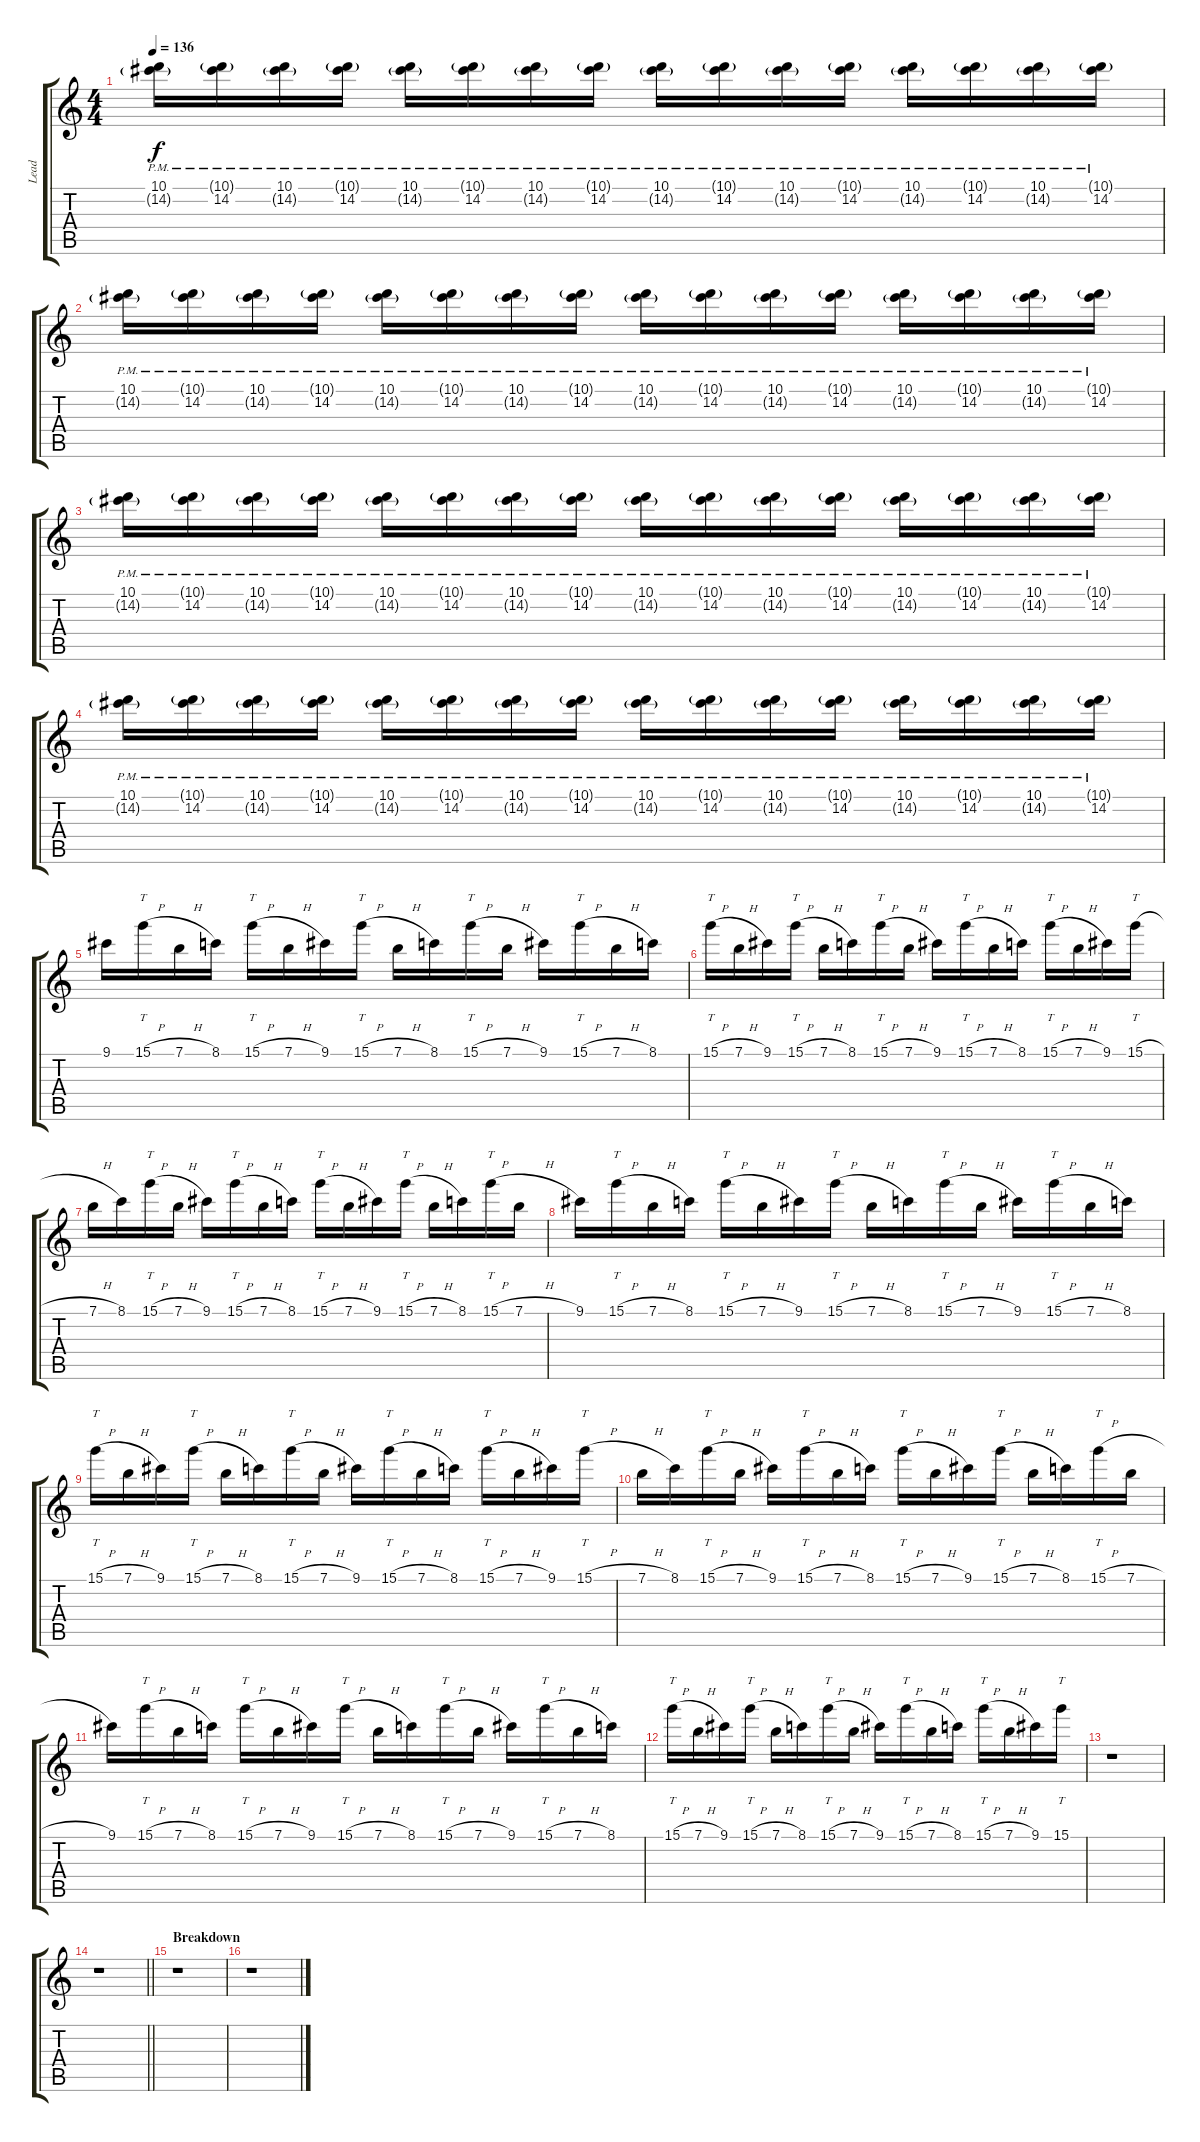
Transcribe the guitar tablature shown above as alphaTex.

\track ("Lead" "Lead") {instrument distortionguitar}
\staff {score tabs}
\tuning (E4 B3 G3 D3 A2 E2) {hide}
\ts (4 4)
\tempo 136
\clef g2
\ks c
(10.1{pm} 14.2{g pm}).16{dy f} (10.1{g pm} 14.2{pm}).16 (10.1{pm} 14.2{g pm}).16 (10.1{g pm} 14.2{pm}).16 (10.1{pm} 14.2{g pm}).16 (10.1{g pm} 14.2{pm}).16 (10.1{pm} 14.2{g pm}).16 (10.1{g pm} 14.2{pm}).16 (10.1{pm} 14.2{g pm}).16 (10.1{g pm} 14.2{pm}).16 (10.1{pm} 14.2{g pm}).16 (10.1{g pm} 14.2{pm}).16 (10.1{pm} 14.2{g pm}).16 (10.1{g pm} 14.2{pm}).16 (10.1{pm} 14.2{g pm}).16 (10.1{g pm} 14.2{pm}).16 |
(10.1{pm} 14.2{g pm}).16 (10.1{g pm} 14.2{pm}).16 (10.1{pm} 14.2{g pm}).16 (10.1{g pm} 14.2{pm}).16 (10.1{pm} 14.2{g pm}).16 (10.1{g pm} 14.2{pm}).16 (10.1{pm} 14.2{g pm}).16 (10.1{g pm} 14.2{pm}).16 (10.1{pm} 14.2{g pm}).16 (10.1{g pm} 14.2{pm}).16 (10.1{pm} 14.2{g pm}).16 (10.1{g pm} 14.2{pm}).16 (10.1{pm} 14.2{g pm}).16 (10.1{g pm} 14.2{pm}).16 (10.1{pm} 14.2{g pm}).16 (10.1{g pm} 14.2{pm}).16 |
(10.1{pm} 14.2{g pm}).16 (10.1{g pm} 14.2{pm}).16 (10.1{pm} 14.2{g pm}).16 (10.1{g pm} 14.2{pm}).16 (10.1{pm} 14.2{g pm}).16 (10.1{g pm} 14.2{pm}).16 (10.1{pm} 14.2{g pm}).16 (10.1{g pm} 14.2{pm}).16 (10.1{pm} 14.2{g pm}).16 (10.1{g pm} 14.2{pm}).16 (10.1{pm} 14.2{g pm}).16 (10.1{g pm} 14.2{pm}).16 (10.1{pm} 14.2{g pm}).16 (10.1{g pm} 14.2{pm}).16 (10.1{pm} 14.2{g pm}).16 (10.1{g pm} 14.2{pm}).16 |
(10.1{pm} 14.2{g pm}).16 (10.1{g pm} 14.2{pm}).16 (10.1{pm} 14.2{g pm}).16 (10.1{g pm} 14.2{pm}).16 (10.1{pm} 14.2{g pm}).16 (10.1{g pm} 14.2{pm}).16 (10.1{pm} 14.2{g pm}).16 (10.1{g pm} 14.2{pm}).16 (10.1{pm} 14.2{g pm}).16 (10.1{g pm} 14.2{pm}).16 (10.1{pm} 14.2{g pm}).16 (10.1{g pm} 14.2{pm}).16 (10.1{pm} 14.2{g pm}).16 (10.1{g pm} 14.2{pm}).16 (10.1{pm} 14.2{g pm}).16 (10.1{g pm} 14.2{pm}).16 |
9.1.16 15.1{h}.16{tt} 7.1{h}.16 8.1.16 15.1{h}.16{tt} 7.1{h}.16 9.1.16 15.1{h}.16{tt} 7.1{h}.16 8.1.16 15.1{h}.16{tt} 7.1{h}.16 9.1.16 15.1{h}.16{tt} 7.1{h}.16 8.1.16 |
15.1{h}.16{tt} 7.1{h}.16 9.1.16 15.1{h}.16{tt} 7.1{h}.16 8.1.16 15.1{h}.16{tt} 7.1{h}.16 9.1.16 15.1{h}.16{tt} 7.1{h}.16 8.1.16 15.1{h}.16{tt} 7.1{h}.16 9.1.16 15.1{h}.16{tt} |
7.1{h}.16 8.1.16 15.1{h}.16{tt} 7.1{h}.16 9.1.16 15.1{h}.16{tt} 7.1{h}.16 8.1.16 15.1{h}.16{tt} 7.1{h}.16 9.1.16 15.1{h}.16{tt} 7.1{h}.16 8.1.16 15.1{h}.16{tt} 7.1{h}.16 |
9.1.16 15.1{h}.16{tt} 7.1{h}.16 8.1.16 15.1{h}.16{tt} 7.1{h}.16 9.1.16 15.1{h}.16{tt} 7.1{h}.16 8.1.16 15.1{h}.16{tt} 7.1{h}.16 9.1.16 15.1{h}.16{tt} 7.1{h}.16 8.1.16 |
15.1{h}.16{tt} 7.1{h}.16 9.1.16 15.1{h}.16{tt} 7.1{h}.16 8.1.16 15.1{h}.16{tt} 7.1{h}.16 9.1.16 15.1{h}.16{tt} 7.1{h}.16 8.1.16 15.1{h}.16{tt} 7.1{h}.16 9.1.16 15.1{h}.16{tt} |
7.1{h}.16 8.1.16 15.1{h}.16{tt} 7.1{h}.16 9.1.16 15.1{h}.16{tt} 7.1{h}.16 8.1.16 15.1{h}.16{tt} 7.1{h}.16 9.1.16 15.1{h}.16{tt} 7.1{h}.16 8.1.16 15.1{h}.16{tt} 7.1{h}.16 |
9.1.16 15.1{h}.16{tt} 7.1{h}.16 8.1.16 15.1{h}.16{tt} 7.1{h}.16 9.1.16 15.1{h}.16{tt} 7.1{h}.16 8.1.16 15.1{h}.16{tt} 7.1{h}.16 9.1.16 15.1{h}.16{tt} 7.1{h}.16 8.1.16 |
15.1{h}.16{tt} 7.1{h}.16 9.1.16 15.1{h}.16{tt} 7.1{h}.16 8.1.16 15.1{h}.16{tt} 7.1{h}.16 9.1.16 15.1{h}.16{tt} 7.1{h}.16 8.1.16 15.1{h}.16{tt} 7.1{h}.16 9.1.16 15.1.16{tt} |
r.1 |
\barLineRight lightlight
r.1 |
\section ("" "Breakdown")
r.1 |
r.1
